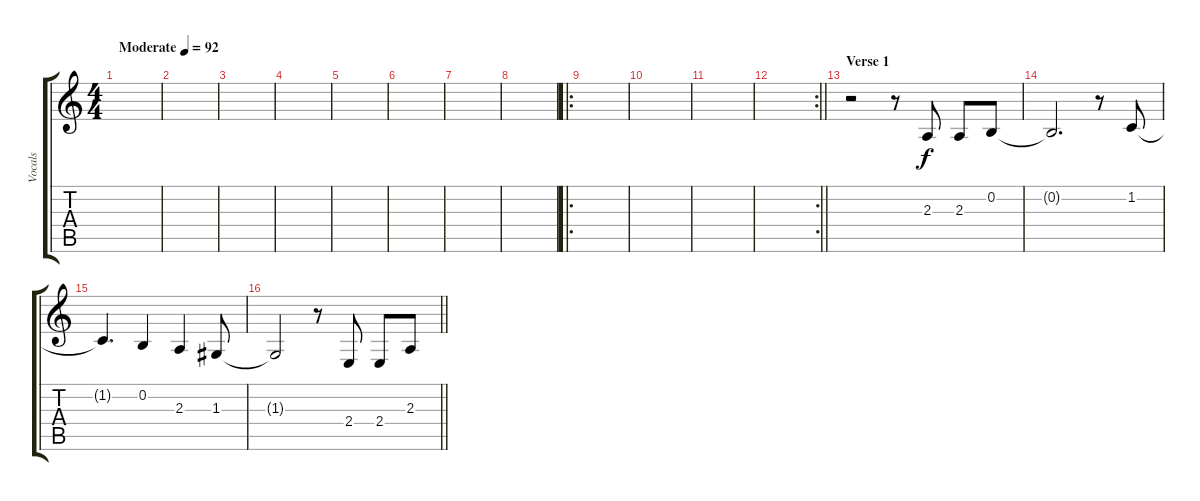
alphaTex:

\track ("Vocals" "Vocals") {instrument lead6voice}
\staff {score tabs}
\tuning (E4 B3 G3 D3 A2 E2) {hide}
\ts (4 4)
\tempo (92 "Moderate")
\clef g2
\ks c
|
|
|
|
|
|
|
|
\ro
|
|
|
\rc 2
\barLineRight lightlight
|
\section ("" "Verse 1")
r.2 r.8 2.3.8 2.3.8 0.2.8 |
0.2{t}.2{d} r.8 1.2.8 |
1.2{t}.4{d} 0.2.4 2.3.4 1.3.8 |
\barLineRight lightlight
1.3{t}.2 r.8 2.4.8 2.4.8 2.3.8
